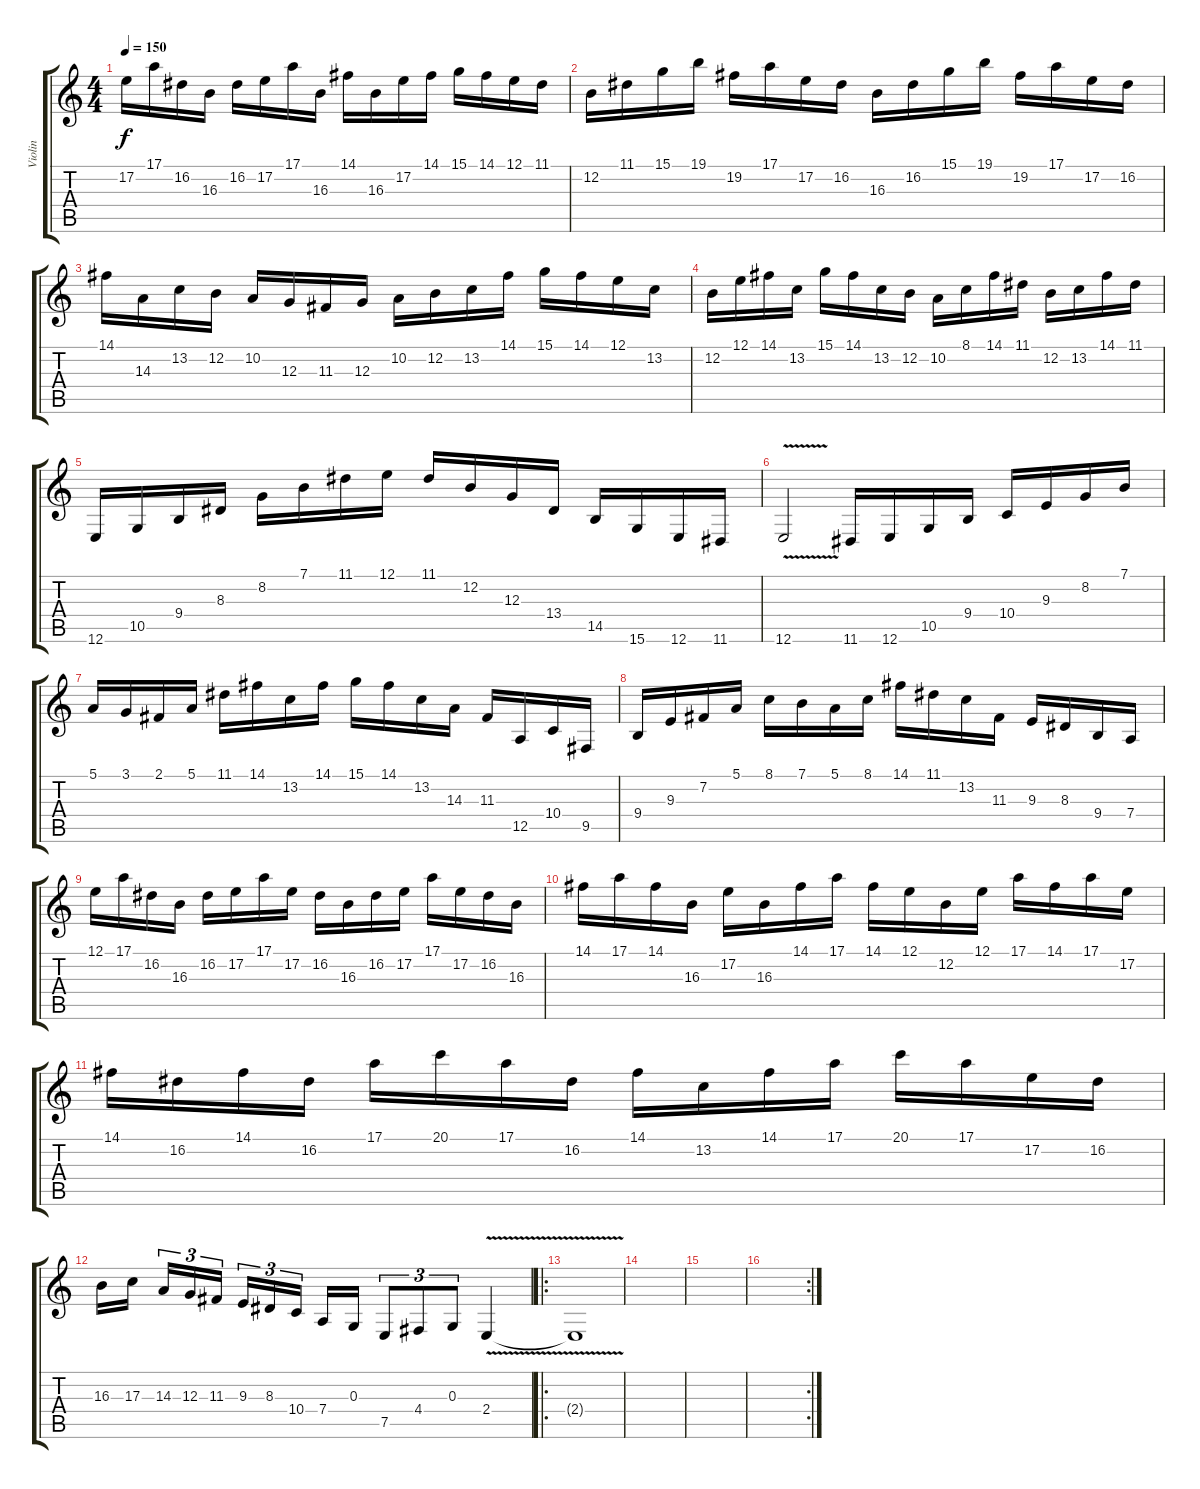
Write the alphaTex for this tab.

\track ("Violin" "Violin") {instrument violin}
\staff {score tabs}
\tuning (E4 B3 G3 D3 A2 E2) {hide}
\ts (4 4)
\tempo 150
\clef g2
\ks c
17.2.16{dy f} 17.1.16 16.2.16 16.3.16 16.2.16 17.2.16 17.1.16 16.3.16 14.1.16 16.3.16 17.2.16 14.1.16 15.1.16 14.1.16 12.1.16 11.1.16 |
12.2.16 11.1.16 15.1.16 19.1.16 19.2.16 17.1.16 17.2.16 16.2.16 16.3.16 16.2.16 15.1.16 19.1.16 19.2.16 17.1.16 17.2.16 16.2.16 |
14.1.16 14.3.16 13.2.16 12.2.16 10.2.16 12.3.16 11.3.16 12.3.16 10.2.16 12.2.16 13.2.16 14.1.16 15.1.16 14.1.16 12.1.16 13.2.16 |
12.2.16 12.1.16 14.1.16 13.2.16 15.1.16 14.1.16 13.2.16 12.2.16 10.2.16 8.1.16 14.1.16 11.1.16 12.2.16 13.2.16 14.1.16 11.1.16 |
12.6.16 10.5.16 9.4.16 8.3.16 8.2.16 7.1.16 11.1.16 12.1.16 11.1.16 12.2.16 12.3.16 13.4.16 14.5.16 15.6.16 12.6.16 11.6.16 |
12.6{v}.2 11.6.16 12.6.16 10.5.16 9.4.16 10.4.16 9.3.16 8.2.16 7.1.16 |
5.1.16 3.1.16 2.1.16 5.1.16 11.1.16 14.1.16 13.2.16 14.1.16 15.1.16 14.1.16 13.2.16 14.3.16 11.3.16 12.5.16 10.4.16 9.5.16 |
9.4.16 9.3.16 7.2.16 5.1.16 8.1.16 7.1.16 5.1.16 8.1.16 14.1.16 11.1.16 13.2.16 11.3.16 9.3.16 8.3.16 9.4.16 7.4.16 |
12.1.16 17.1.16 16.2.16 16.3.16 16.2.16 17.2.16 17.1.16 17.2.16 16.2.16 16.3.16 16.2.16 17.2.16 17.1.16 17.2.16 16.2.16 16.3.16 |
14.1.16 17.1.16 14.1.16 16.3.16 17.2.16 16.3.16 14.1.16 17.1.16 14.1.16 12.1.16 12.2.16 12.1.16 17.1.16 14.1.16 17.1.16 17.2.16 |
14.1.16 16.2.16 14.1.16 16.2.16 17.1.16 20.1.16 17.1.16 16.2.16 14.1.16 13.2.16 14.1.16 17.1.16 20.1.16 17.1.16 17.2.16 16.2.16 |
16.3.16 17.3.16 14.3.16{tu (3 2)} 12.3.16{tu (3 2)} 11.3.16{tu (3 2)} 9.3.16{tu (3 2)} 8.3.16{tu (3 2)} 10.4.16{tu (3 2)} 7.4.16 0.3.16 7.5.8{tu (3 2)} 4.4.8{tu (3 2)} 0.3.8{tu (3 2)} 2.4{v}.4 |
\ro
2.4{t}.1 |
|
|
\rc 2
